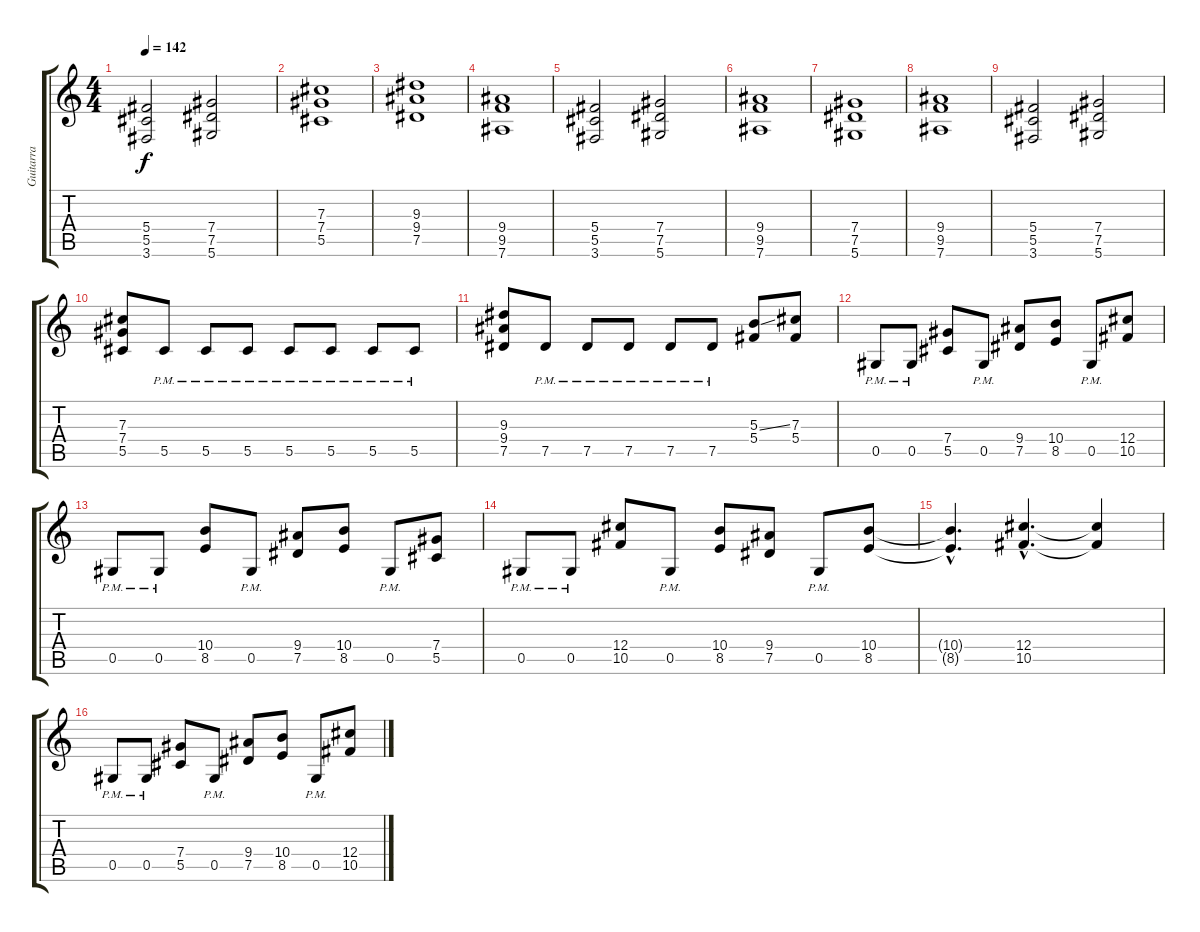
\track ("Guitarra" "Guitarra") {instrument distortionguitar}
\staff {score tabs}
\tuning (Eb4 Bb3 Gb3 Db3 Ab2 Eb2) {hide}
\ts (4 4)
\tempo 142
\clef g2
\ks c
(5.4 5.5 3.6).2{dy f} (7.4 7.5 5.6).2 |
(7.3 7.4 5.5).1 |
(9.3 9.4 7.5).1 |
(9.4 9.5 7.6).1 |
(5.4 5.5 3.6).2 (7.4 7.5 5.6).2 |
(9.4 9.5 7.6).1 |
(7.4 7.5 5.6).1 |
(9.4 9.5 7.6).1 |
(5.4 5.5 3.6).2 (7.4 7.5 5.6).2 |
(7.3 7.4 5.5).8 5.5{pm}.8 5.5{pm}.8 5.5{pm}.8 5.5{pm}.8 5.5{pm}.8 5.5{pm}.8 5.5{pm}.8 |
(9.3 9.4 7.5).8 7.5{pm}.8 7.5{pm}.8 7.5{pm}.8 7.5{pm}.8 7.5{pm}.8 (5.3{ss} 5.4).8 (7.3 5.4).8 |
0.5{pm}.8 0.5{pm}.8 (7.4 5.5).8 0.5{pm}.8 (9.4 7.5).8 (10.4 8.5).8 0.5{pm}.8 (12.4 10.5).8 |
0.5{pm}.8 0.5{pm}.8 (10.4 8.5).8 0.5{pm}.8 (9.4 7.5).8 (10.4 8.5).8 0.5{pm}.8 (7.4 5.5).8 |
0.5{pm}.8 0.5{pm}.8 (12.4 10.5).8 0.5{pm}.8 (10.4 8.5).8 (9.4 7.5).8 0.5{pm}.8 (10.4 8.5).8 |
(10.4{hac t} 8.5{hac t}).4{d} (12.4{hac} 10.5{hac}).4{d} (12.4{t} 10.5{t}).4 |
0.5{pm}.8 0.5{pm}.8 (7.4 5.5).8 0.5{pm}.8 (9.4 7.5).8 (10.4 8.5).8 0.5{pm}.8 (12.4 10.5).8
